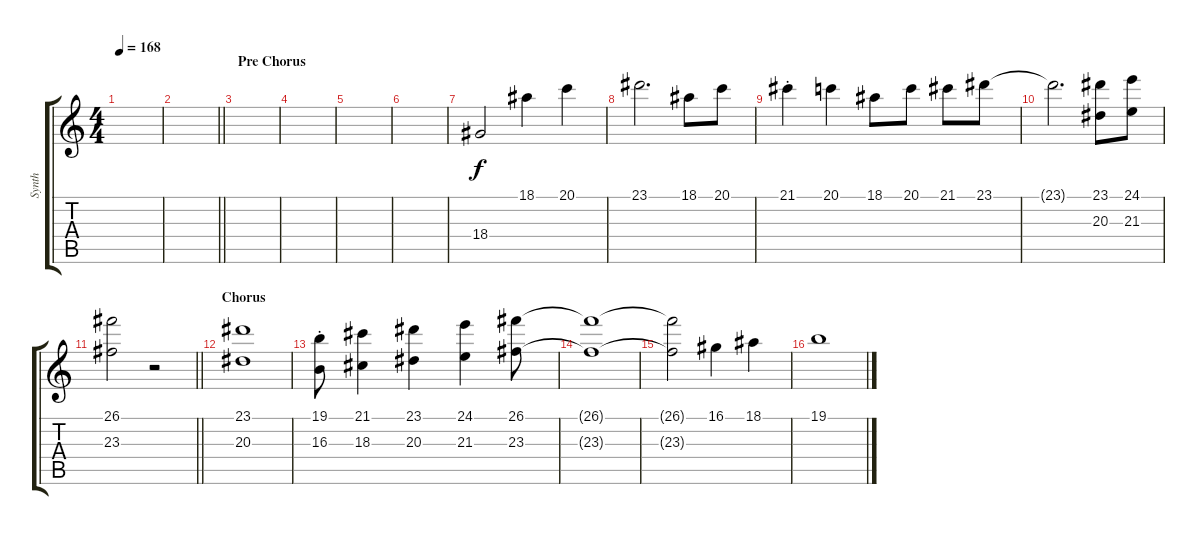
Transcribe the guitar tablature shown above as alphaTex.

\track ("Synth" "Synth") {instrument lead2sawtooth}
\staff {score tabs}
\tuning (E4 B3 G3 D3 A2 E2) {hide}
\ts (4 4)
\tempo 168
\clef g2
\ks c
|
\barLineRight lightlight
|
\section ("" "Pre Chorus")
|
|
|
|
18.4.2 18.1.4 20.1.4 |
23.1.2{d} 18.1.8 20.1.8 |
21.1{st}.4 20.1.4 18.1.8 20.1.8 21.1.8 23.1.8 |
23.1{t}.2{d} (23.1 20.3).8 (24.1 21.3).8 |
\barLineRight lightlight
(26.1 23.3).2 r.2 |
\section ("" "Chorus")
(23.1 20.3).1 |
(19.1{st} 16.3{st}).8 (21.1 18.3).4 (23.1 20.3).4 (24.1 21.3).4 (26.1 23.3).8 |
(26.1{t} 23.3{t}).1 |
(26.1{t} 23.3{t}).2 16.1.4 18.1.4 |
19.1.1
